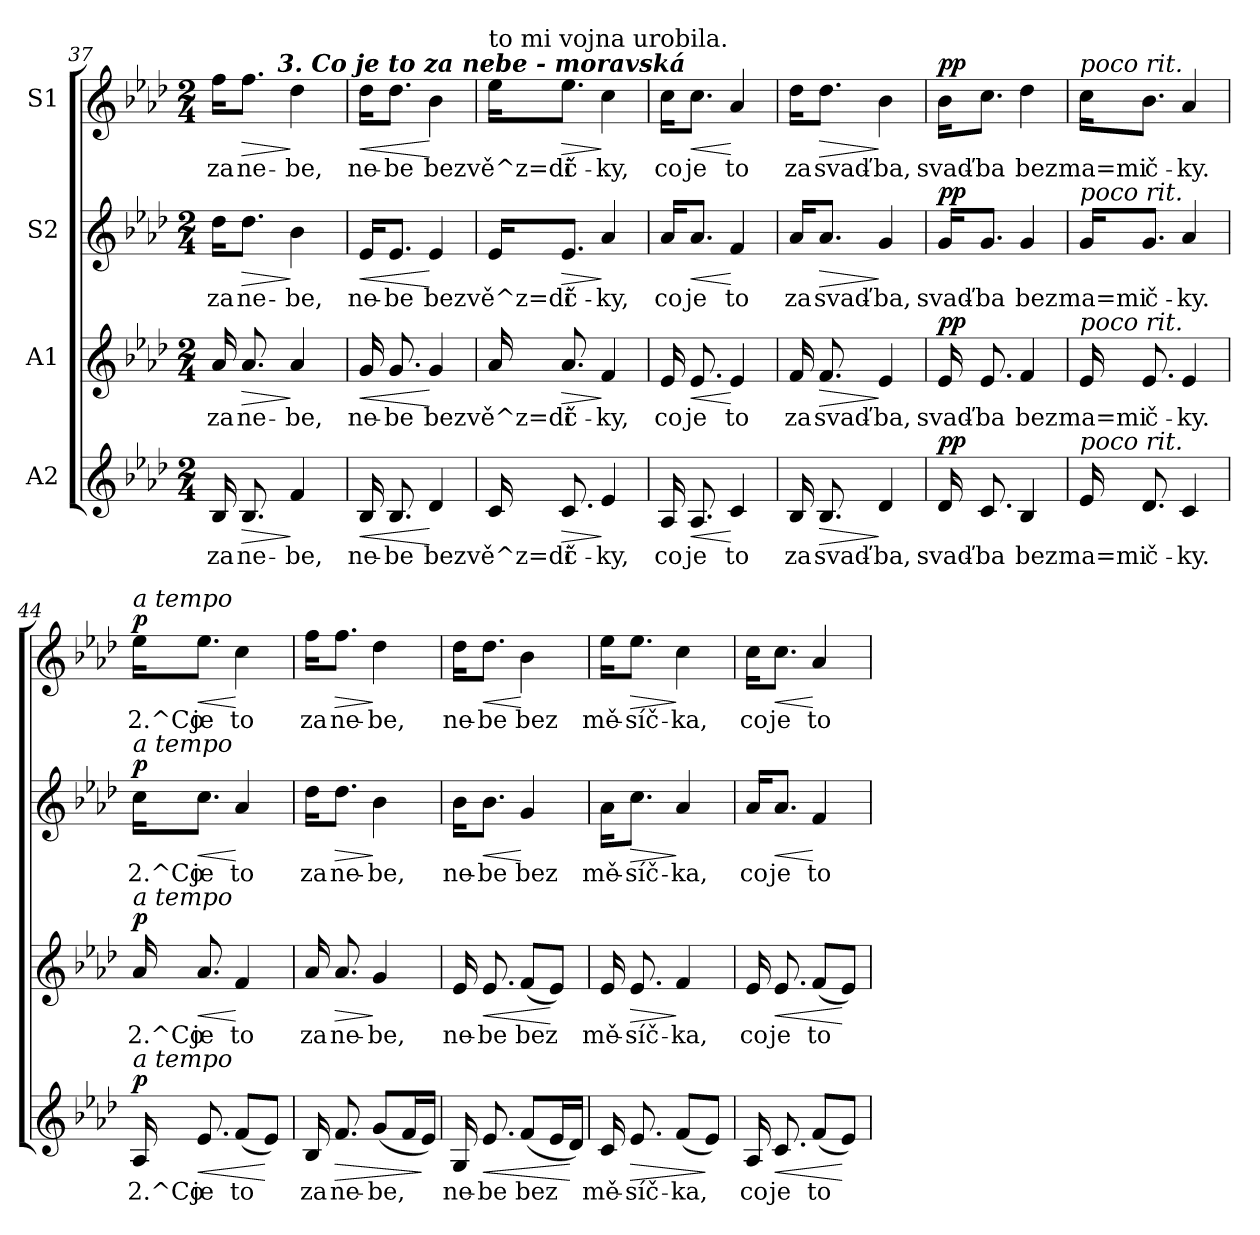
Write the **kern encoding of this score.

**kern	**text	**dynam	**kern	**text	**dynam	**kern	**text	**dynam	**kern	**text	**dynam
*part4	*part4	*part4	*part3	*part3	*part3	*part2	*part2	*part2	*part1	*part1	*part1
*staff4	*staff4	*staff4	*staff3	*staff3	*staff3	*staff2	*staff2	*staff2	*staff1	*staff1	*staff1
*I"A2	*	*	*I"A1	*	*	*I"S2	*	*	*I"S1	*	*
*clefG2	*	*	*clefG2	*	*	*clefG2	*	*	*clefG2	*	*
*k[b-e-a-d-]	*	*	*k[b-e-a-d-]	*	*	*k[b-e-a-d-]	*	*	*k[b-e-a-d-]	*	*
*A-:	*	*	*A-:	*	*	*A-:	*	*	*A-:	*	*
*M2/4	*	*	*M2/4	*	*	*M2/4	*	*	*M2/4	*	*
=37	=37	=37	=37	=37	=37	=37	=37	=37	=37	=37	=37
!	!LO:LY:b:rj	!	!	!LO:LY:b:rj	!	!	!LO:LY:b:rj	!	!	!LO:LY:b:rj	!
*	*	*	*	*	*	*	*	*	*^	*	*
16B-/	za	.	16a-/	za	.	16dd-\KL	za	.	16ff\KL	8..ryy	za	.
!	!LO:LY:b:rj	!LO:HP:b	!	!LO:LY:b:rj	!LO:HP:b	!	!LO:LY:b:rj	!LO:HP:b	!	!	!LO:LY:b:rj	!LO:HP:b
8.B-/	ne-	>	8.a-/	ne-	>	8.dd-\J	ne-	>	8.ff\J	.	ne-	>
!	!	!	!	!	!	!	!	!	!	!LO:TX:a:Bi:t=3. Co je to za nebe - moravská	!	!
.	.	.	.	.	.	.	.	.	.	4ryy	.	.
!	!LO:LY:b:rj	!	!	!LO:LY:b:rj	!	!	!LO:LY:b:rj	!	!	!	!LO:LY:b:rj	!
4f/	-be,	]	4a-/	-be,	]	4b-\	-be,	]	4dd-\	.	-be,	]
.	.	.	.	.	.	.	.	.	.	32ryy	.	.
=38	=38	=38	=38	=38	=38	=38	=38	=38	=38	=38	=38	=38
!	!LO:LY:b:rj	!LO:HP:b	!	!LO:LY:b:rj	!LO:HP:b	!	!LO:LY:b:rj	!LO:HP:b	!	!	!LO:LY:b:rj	!LO:HP:b
*	*	*	*	*	*	*	*	*	*v	*v	*	*
16B-/	ne-	<	16g/	ne-	<	16e-/KL	ne-	<	16dd-\KL	ne-	<
!	!LO:LY:b:rj	!	!	!LO:LY:b:rj	!	!	!LO:LY:b:rj	!	!	!LO:LY:b:rj	!
8.B-/	-be	.	8.g/	-be	.	8.e-/J	-be	.	8.dd-\J	-be	.
!	!LO:LY:b:rj	!	!	!LO:LY:b:rj	!	!	!LO:LY:b:rj	!	!	!LO:LY:b:rj	!
4d-/	bez	[	4g/	bez	[	4e-/	bez	[	4b-\	bez	[
=39	=39	=39	=39	=39	=39	=39	=39	=39	=39	=39	=39
!	!	!	!	!	!	!	!	!	!LO:TX:a:t=to mi vojna urobila.	!	!
!	!LO:LY:b:rj	!	!	!LO:LY:b:rj	!	!	!LO:LY:b:rj	!	!	!LO:LY:b:rj	!
16c/	vě^z=di	.	16a-/	vě^z=di	.	16e-/KL	vě^z=di	.	16ee-\KL	vě^z=di	.
!	!LO:LY:b:rj	!LO:HP:b	!	!LO:LY:b:rj	!LO:HP:b	!	!LO:LY:b:rj	!LO:HP:b	!	!LO:LY:b:rj	!LO:HP:b
8.c/	č-	>	8.a-/	č-	>	8.e-/J	č-	>	8.ee-\J	č-	>
!	!LO:LY:b:rj	!	!	!LO:LY:b:rj	!	!	!LO:LY:b:rj	!	!	!LO:LY:b:rj	!
4e-/	-ky,	]	4f/	-ky,	]	4a-/	-ky,	]	4cc\	-ky,	]
=40	=40	=40	=40	=40	=40	=40	=40	=40	=40	=40	=40
!	!LO:LY:b:rj	!	!	!LO:LY:b:rj	!	!	!LO:LY:b:rj	!	!	!LO:LY:b:rj	!
16A-/	co	.	16e-/	co	.	16a-/KL	co	.	16cc\KL	co	.
!	!LO:LY:b:rj	!LO:HP:b	!	!LO:LY:b:rj	!LO:HP:b	!	!LO:LY:b:rj	!LO:HP:b	!	!LO:LY:b:rj	!LO:HP:b
8.A-/	je	<	8.e-/	je	<	8.a-/J	je	<	8.cc\J	je	<
!	!LO:LY:b:rj	!	!	!LO:LY:b:rj	!	!	!LO:LY:b:rj	!	!	!LO:LY:b:rj	!
4c/	to	[	4e-/	to	[	4f/	to	[	4a-/	to	[
=41	=41	=41	=41	=41	=41	=41	=41	=41	=41	=41	=41
!	!LO:LY:b:rj	!	!	!LO:LY:b:rj	!	!	!LO:LY:b:rj	!	!	!LO:LY:b:rj	!
16B-/	za	.	16f/	za	.	16a-/KL	za	.	16dd-\KL	za	.
!	!LO:LY:b:rj	!LO:HP:b	!	!LO:LY:b:rj	!LO:HP:b	!	!LO:LY:b:rj	!LO:HP:b	!	!LO:LY:b:rj	!LO:HP:b
8.B-/	svaď-	>	8.f/	svaď-	>	8.a-/J	svaď-	>	8.dd-\J	svaď-	>
!	!LO:LY:b:rj	!	!	!LO:LY:b:rj	!	!	!LO:LY:b:rj	!	!	!LO:LY:b:rj	!
4d-/	-ba,	]	4e-/	-ba,	]	4g/	-ba,	]	4b-\	-ba,	]
!!LO:PB:g=z
=42	=42	=42	=42	=42	=42	=42	=42	=42	=42	=42	=42
!	!LO:LY:b:rj	!LO:DY:a	!	!LO:LY:b:rj	!LO:DY:a	!	!LO:LY:b:rj	!LO:DY:a	!	!LO:LY:b:rj	!LO:DY:a
16d-/	svaď-	pp	16e-/	svaď-	pp	16g/KL	svaď-	pp	16b-\KL	svaď-	pp
!	!LO:LY:b:rj	!	!	!LO:LY:b:rj	!	!	!LO:LY:b:rj	!	!	!LO:LY:b:rj	!
8.c/	-ba	.	8.e-/	-ba	.	8.g/J	-ba	.	8.cc\J	-ba	.
!	!LO:LY:b:rj	!	!	!LO:LY:b:rj	!	!	!LO:LY:b:rj	!	!	!LO:LY:b:rj	!
4B-/	bez	.	4f/	bez	.	4g/	bez	.	4dd-\	bez	.
=43	=43	=43	=43	=43	=43	=43	=43	=43	=43	=43	=43
!	!	!	!	!	!	!	!	!	!LO:TX:a:i:t=poco rit.	!	!
!	!	!	!	!	!	!LO:TX:a:i:t=poco rit.	!	!	!	!	!
!	!	!	!LO:TX:a:i:t=poco rit.	!	!	!	!	!	!	!	!
!LO:TX:a:i:t=poco rit.	!	!	!	!	!	!	!	!	!	!	!
!	!LO:LY:b:rj	!	!	!LO:LY:b:rj	!	!	!LO:LY:b:rj	!	!	!LO:LY:b:rj	!
16e-/	ma=mi	.	16e-/	ma=mi	.	16g/KL	ma=mi	.	16cc\KL	ma=mi	.
!	!LO:LY:b:rj	!	!	!LO:LY:b:rj	!	!	!LO:LY:b:rj	!	!	!LO:LY:b:rj	!
8.d-/	č-	.	8.e-/	č-	.	8.g/J	č-	.	8.b-\J	č-	.
!	!LO:LY:b:rj	!	!	!LO:LY:b:rj	!	!	!LO:LY:b:rj	!	!	!LO:LY:b:rj	!
4c/	-ky.	.	4e-/	-ky.	.	4a-/	-ky.	.	4a-/	-ky.	.
=44	=44	=44	=44	=44	=44	=44	=44	=44	=44	=44	=44
!	!	!	!	!	!	!	!	!	!LO:TX:a:i:t=a tempo	!	!
!	!	!	!	!	!	!LO:TX:a:i:t=a tempo	!	!	!	!	!
!	!	!	!LO:TX:a:i:t=a tempo	!	!	!	!	!	!	!	!
!LO:TX:a:i:t=a tempo	!	!	!	!	!	!	!	!	!	!	!
!	!LO:LY:b:rj	!LO:DY:a	!	!LO:LY:b:rj	!LO:DY:a	!	!LO:LY:b:rj	!LO:DY:a	!	!LO:LY:b:rj	!LO:DY:a
16A-/	2.^Co	p	16a-/	2.^Co	p	16cc\KL	2.^Co	p	16ee-\KL	2.^Co	p
!	!LO:LY:b:rj	!LO:HP:b	!	!LO:LY:b:rj	!LO:HP:b	!	!LO:LY:b:rj	!LO:HP:b	!	!LO:LY:b:rj	!LO:HP:b
8.e-/	je	<	8.a-/	je	<	8.cc\J	je	<	8.ee-\J	je	<
!	!LO:LY:b:rj	!	!	!LO:LY:b:rj	!	!	!LO:LY:b:rj	!	!	!LO:LY:b:rj	!
(<8f/L	to	.	4f/	to	[	4a-/	to	[	4cc\	to	[
!	!LO:LY:b:rj	!	!	!	!	!	!	!	!	!	!
8e-/J)	.	[	.	.	.	.	.	.	.	.	.
=45	=45	=45	=45	=45	=45	=45	=45	=45	=45	=45	=45
!	!LO:LY:b:rj	!	!	!LO:LY:b:rj	!	!	!LO:LY:b:rj	!	!	!LO:LY:b:rj	!
16B-/	za	.	16a-/	za	.	16dd-\KL	za	.	16ff\KL	za	.
!	!LO:LY:b:rj	!LO:HP:b	!	!LO:LY:b:rj	!LO:HP:b	!	!LO:LY:b:rj	!LO:HP:b	!	!LO:LY:b:rj	!LO:HP:b
8.f/	ne-	>	8.a-/	ne-	>	8.dd-\J	ne-	>	8.ff\J	ne-	>
!	!LO:LY:b:rj	!	!	!LO:LY:b:rj	!	!	!LO:LY:b:rj	!	!	!LO:LY:b:rj	!
(<8g/L	-be,	.	4g/	-be,	]	4b-\	-be,	]	4dd-\	-be,	]
!	!LO:LY:b:rj	!	!	!	!	!	!	!	!	!	!
16f/	.	.	.	.	.	.	.	.	.	.	.
!	!LO:LY:b:rj	!	!	!	!	!	!	!	!	!	!
16e-/J)	.	]	.	.	.	.	.	.	.	.	.
=46	=46	=46	=46	=46	=46	=46	=46	=46	=46	=46	=46
!	!LO:LY:b:rj	!	!	!LO:LY:b:rj	!	!	!LO:LY:b:rj	!	!	!LO:LY:b:rj	!
16G/	ne-	.	16e-/	ne-	.	16b-\KL	ne-	.	16dd-\KL	ne-	.
!	!LO:LY:b:rj	!LO:HP:b	!	!LO:LY:b:rj	!LO:HP:b	!	!LO:LY:b:rj	!LO:HP:b	!	!LO:LY:b:rj	!LO:HP:b
8.e-/	-be	<	8.e-/	-be	<	8.b-\J	-be	<	8.dd-\J	-be	<
!	!LO:LY:b:rj	!	!	!LO:LY:b:rj	!	!	!LO:LY:b:rj	!	!	!LO:LY:b:rj	!
(<8f/L	bez	.	(<8f/L	bez	.	4g/	bez	[	4b-\	bez	[
!	!LO:LY:b:rj	!	!	!LO:LY:b:rj	!	!	!	!	!	!	!
16e-/	.	.	8e-/J)	.	[	.	.	.	.	.	.
!	!LO:LY:b:rj	!	!	!	!	!	!	!	!	!	!
16d-/J)	.	[	.	.	.	.	.	.	.	.	.
!!LO:PB:g=z
=47	=47	=47	=47	=47	=47	=47	=47	=47	=47	=47	=47
!	!LO:LY:b:rj	!	!	!LO:LY:b:rj	!	!	!LO:LY:b:rj	!	!	!LO:LY:b:rj	!
16c/	mě-	.	16e-/	mě-	.	16a-\KL	mě-	.	16ee-\KL	mě-	.
!	!LO:LY:b:rj	!LO:HP:b	!	!LO:LY:b:rj	!LO:HP:b	!	!LO:LY:b:rj	!LO:HP:b	!	!LO:LY:b:rj	!LO:HP:b
8.e-/	-síč-	>	8.e-/	-síč-	>	8.cc\J	-síč-	>	8.ee-\J	-síč-	>
!	!LO:LY:b:rj	!	!	!LO:LY:b:rj	!	!	!LO:LY:b:rj	!	!	!LO:LY:b:rj	!
(<8f/L	-ka,	.	4f/	-ka,	]	4a-/	-ka,	]	4cc\	-ka,	]
!	!LO:LY:b:rj	!	!	!	!	!	!	!	!	!	!
8e-/J)	.	]	.	.	.	.	.	.	.	.	.
=48	=48	=48	=48	=48	=48	=48	=48	=48	=48	=48	=48
!	!LO:LY:b:rj	!	!	!LO:LY:b:rj	!	!	!LO:LY:b:rj	!	!	!LO:LY:b:rj	!
16A-/	co	.	16e-/	co	.	16a-/KL	co	.	16cc\KL	co	.
!	!LO:LY:b:rj	!LO:HP:b	!	!LO:LY:b:rj	!LO:HP:b	!	!LO:LY:b:rj	!LO:HP:b	!	!LO:LY:b:rj	!LO:HP:b
8.c/	je	<	8.e-/	je	<	8.a-/J	je	<	8.cc\J	je	<
!	!LO:LY:b:rj	!	!	!LO:LY:b:rj	!	!	!LO:LY:b:rj	!	!	!LO:LY:b:rj	!
(<8f/L	to	.	(<8f/L	to	.	4f/	to	[	4a-/	to	[
!	!LO:LY:b:rj	!	!	!LO:LY:b:rj	!	!	!	!	!	!	!
8e-/J)	.	[	8e-/J)	.	[	.	.	.	.	.	.
=	=	=	=	=	=	=	=	=	=	=	=
*-	*-	*-	*-	*-	*-	*-	*-	*-	*-	*-	*-
